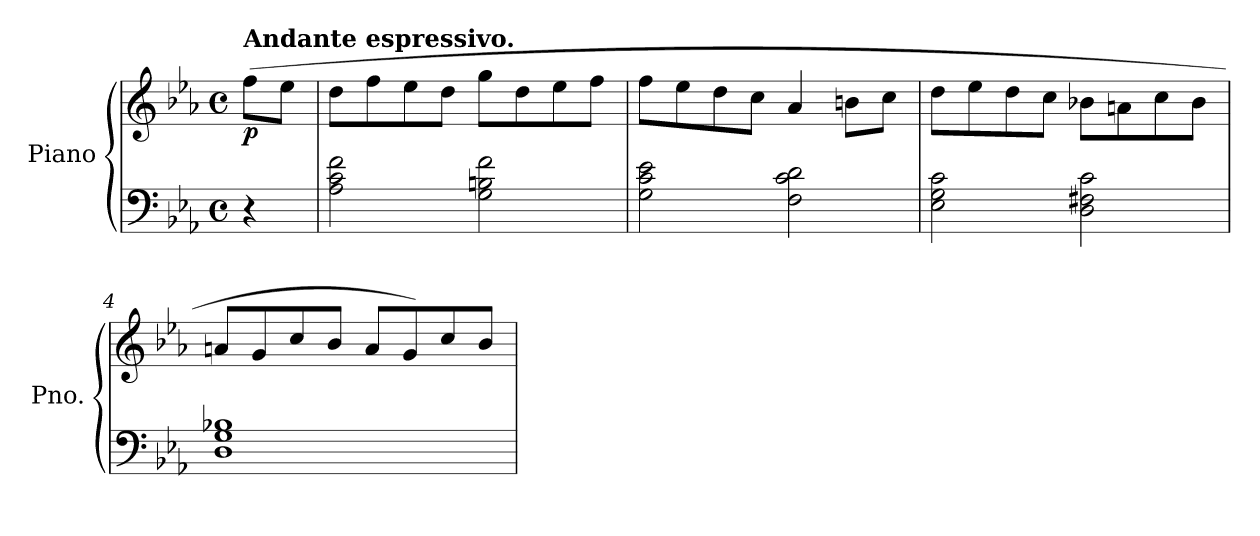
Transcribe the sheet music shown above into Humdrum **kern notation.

**kern	**kern	**dynam
*part1	*part1	*part1
*staff2	*staff1	*staff1/2
*I"Piano	*	*
*I'Pno.	*	*
*clefF4	*clefG2	*
*k[b-e-a-]	*k[b-e-a-]	*
*M4/4	*M4/4	*
*met(c)	*met(c)	*
*MM80	*MM80	*
=	=	=
!	!LO:TX:a:B:t=Andante espressivo.	!
!	!	!LO:DY:b
4r	(>8ff\L	p
.	8ee-\J	.
=1	=1	=1
2A-\ 2c\ 2f\	8dd\L	.
.	8ff\	.
.	8ee-\	.
.	8dd\J	.
2G\ 2Bn\ 2f\	8gg\L	.
.	8dd\	.
.	8ee-\	.
.	8ff\J	.
=2	=2	=2
2G\ 2c\ 2e-\	8ff\L	.
.	8ee-\	.
.	8dd\	.
.	8cc\J	.
2F\ 2c\ 2d\	4a-/	.
.	8bn\L	.
.	8cc\J	.
=3	=3	=3
2E-\ 2G\ 2c\	8dd\L	.
.	8ee-\	.
.	8dd\	.
.	8cc\J	.
2D\ 2F#X\ 2c\	8b-X\L	.
.	8an\	.
.	8cc\	.
.	8b-\J	.
=4	=4	=4
1D 1G 1B-X	8an/L	.
.	8g/	.
.	8cc/	.
.	8b-/J	.
.	8a/L	.
.	8g/)	.
.	8cc/	.
.	8b-/J	.
=	=	=
*-	*-	*-
